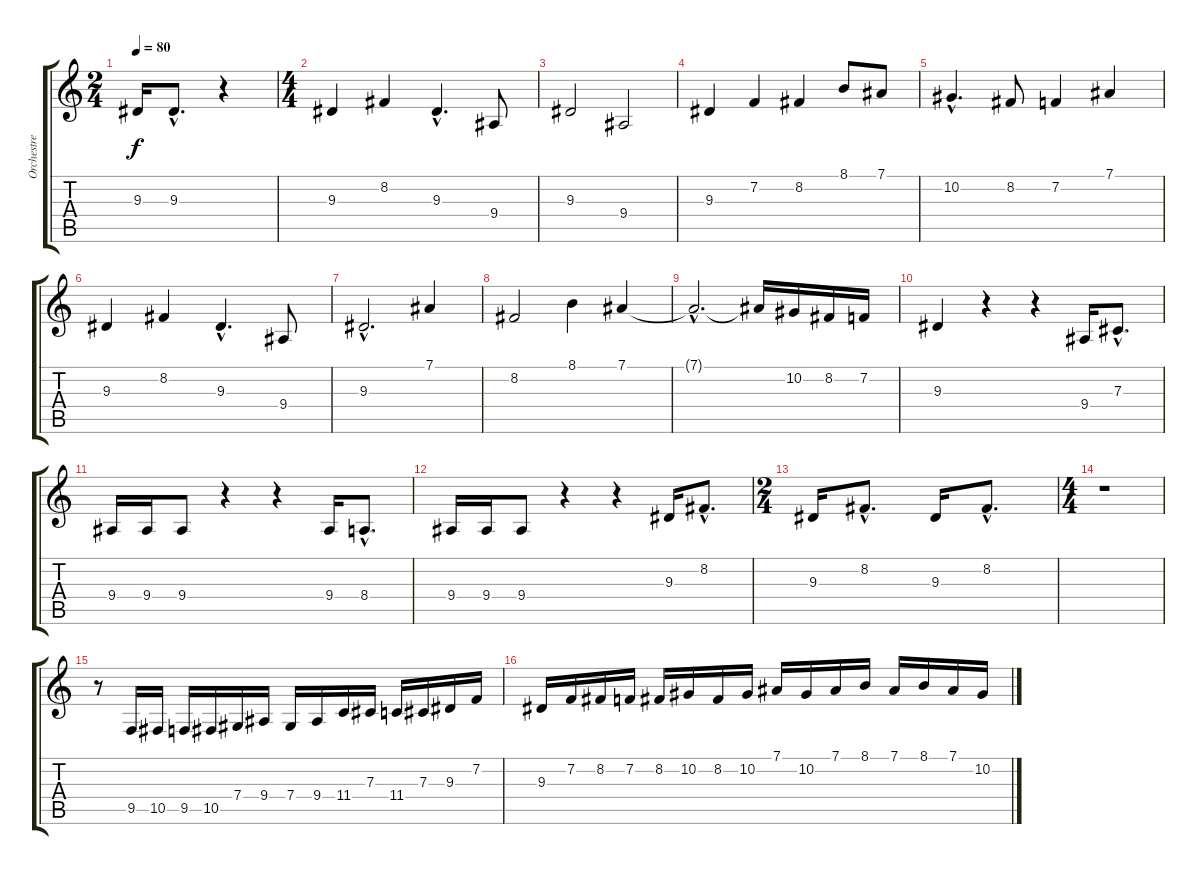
\track ("Orchestre" "Orchestre") {instrument stringensemble1}
\staff {score tabs}
\tuning (Eb4 Bb3 Gb3 Db3 Ab2 Eb2) {hide}
\ts (2 4)
\tempo 80
\clef g2
\ks c
9.3.16{dy f} 9.3{hac}.8{d} r.4 |
\ts (4 4)
9.3.4 8.2.4 9.3{hac}.4{d} 9.4.8 |
9.3.2 9.4.2 |
9.3.4 7.2.4 8.2.4 8.1.8 7.1.8 |
10.2{hac}.4{d} 8.2.8 7.2.4 7.1.4 |
9.3.4 8.2.4 9.3{hac}.4{d} 9.4.8 |
9.3{hac}.2{d} 7.1.4 |
8.2.2 8.1.4 7.1.4 |
7.1{hac t}.2{d} 7.1{t}.16 10.2.16 8.2.16 7.2.16 |
9.3.4 r.4 r.4 9.4.16 7.3{hac}.8{d} |
9.4.16 9.4.16 9.4.8 r.4 r.4 9.4.16 8.4{hac}.8{d} |
9.4.16 9.4.16 9.4.8 r.4 r.4 9.3.16 8.2{hac}.8{d} |
\ts (2 4)
9.3.16 8.2{hac}.8{d} 9.3.16 8.2{hac}.8{d} |
\ts (4 4)
r.1 |
r.8 9.5.16 10.5.16 9.5.16 10.5.16 7.4.16 9.4.16 7.4.16 9.4.16 11.4.16 7.3.16 11.4.16 7.3.16 9.3.16 7.2.16 |
9.3.16 7.2.16 8.2.16 7.2.16 8.2.16 10.2.16 8.2.16 10.2.16 7.1.16 10.2.16 7.1.16 8.1.16 7.1.16 8.1.16 7.1.16 10.2.16
